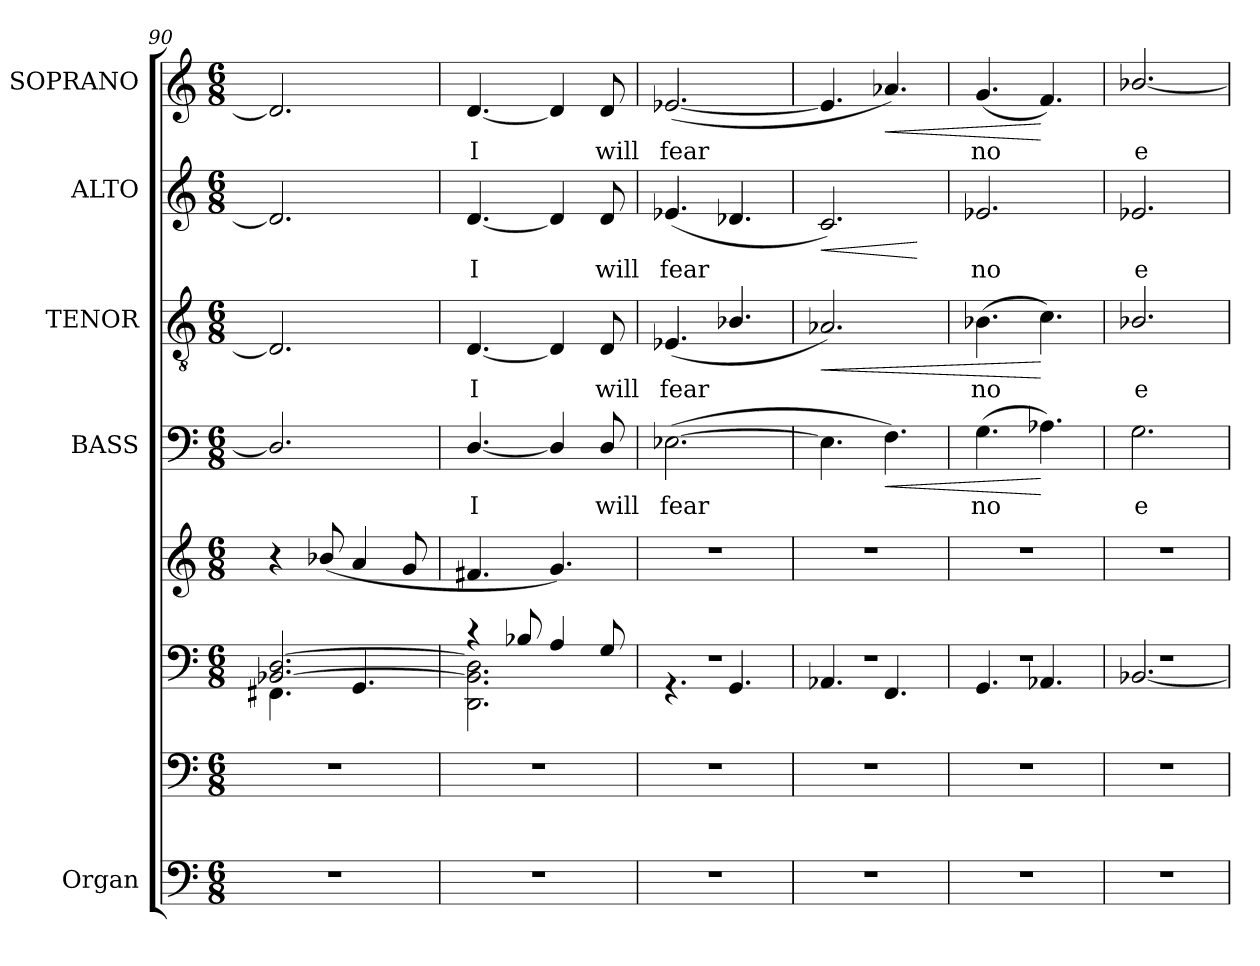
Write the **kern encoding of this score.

**kern	**kern	**kern	**kern	**kern	**text	**dynam	**kern	**text	**dynam	**kern	**text	**dynam	**kern	**text	**dynam
*part5	*part5	*part5	*part5	*part4	*part4	*part4	*part3	*part3	*part3	*part2	*part2	*part2	*part1	*part1	*part1
*staff8	*staff7	*staff6	*staff5	*staff4	*staff4	*staff4	*staff3	*staff3	*staff3	*staff2	*staff2	*staff2	*staff1	*staff1	*staff1
*I"Organ	*	*	*	*I"BASS	*	*	*I"TENOR	*	*	*I"ALTO	*	*	*I"SOPRANO	*	*
*I'Org.	*	*	*	*I'B.	*	*	*I'T.	*	*	*I'A.	*	*	*I'S.	*	*
!!LO:PB:g=z
*clefF4	*clefF4	*clefF4	*clefG2	*clefF4	*	*	*clefGv2	*	*	*clefG2	*	*	*clefG2	*	*
*	*	*	*	*	*	*	*ITrd7c12	*	*	*	*	*	*	*	*
*k[]	*k[]	*k[]	*k[]	*k[]	*	*	*k[]	*	*	*k[]	*	*	*k[]	*	*
*C:	*C:	*C:	*C:	*C:	*	*	*C:	*	*	*C:	*	*	*C:	*	*
*M6/8	*M6/8	*M6/8	*M6/8	*M6/8	*	*	*M6/8	*	*	*M6/8	*	*	*M6/8	*	*
=90	=90	=90	=90	=90	=90	=90	=90	=90	=90	=90	=90	=90	=90	=90	=90
!LO:N:vis=1	!LO:N:vis=1	!	!	!	!	!	!	!	!	!	!	!	!	!	!
*	*	*^	*	*	*	*	*	*	*	*	*	*	*	*	*
2.r	2.r	[2.BB-i/ [2.Di	4.FF#Xi\	4r	2.Di/]	.	.	2.DDi/]	.	.	2.di/]	.	.	2.di/]	.	.
.	.	.	.	(8b-i/	.	.	.	.	.	.	.	.	.	.	.	.
.	.	.	4.GGi/	4ai/	.	.	.	.	.	.	.	.	.	.	.	.
.	.	.	.	8gi/	.	.	.	.	.	.	.	.	.	.	.	.
=91	=91	=91	=91	=91	=91	=91	=91	=91	=91	=91	=91	=91	=91	=91	=91	=91
!LO:N:vis=1	!LO:N:vis=1	!	!	!	!	!	!	!	!	!	!	!	!	!	!	!
!	!	!	!	!	!	!LO:LY:b:color=#000000	!	!	!	!	!	!	!	!	!	!
!	!	!	!	!	!	!	!	!	!LO:LY:b:color=#000000	!	!	!	!	!	!	!
!	!	!	!	!	!	!	!	!	!	!	!	!LO:LY:b:color=#000000	!	!	!	!
!	!	!	!	!	!	!	!	!	!	!	!	!	!	!	!LO:LY:b:color=#000000	!
2.r	2.r	4r	2.DDi\ 2.BB-i] 2.Di]	4.f#Xi/	[4.Di/	I	.	[4.DDi/	I	.	[4.di/	I	.	[4.di/	I	.
.	.	8B-i/	.	.	.	.	.	.	.	.	.	.	.	.	.	.
.	.	4Ai/	.	4.gi/)	4Di/]	.	.	4DDi/]	.	.	4di/]	.	.	4di/]	.	.
!	!	!	!	!	!	!LO:LY:b:color=#000000	!	!	!	!	!	!	!	!	!	!
!	!	!	!	!	!	!	!	!	!LO:LY:b:color=#000000	!	!	!	!	!	!	!
!	!	!	!	!	!	!	!	!	!	!	!	!LO:LY:b:color=#000000	!	!	!	!
!	!	!	!	!	!	!	!	!	!	!	!	!	!	!	!LO:LY:b:color=#000000	!
.	.	8Gi/	.	.	8Di/	will	.	8DDi/	will	.	8di/	will	.	8di/	will	.
=92	=92	=92	=92	=92	=92	=92	=92	=92	=92	=92	=92	=92	=92	=92	=92	=92
!LO:N:vis=1	!LO:N:vis=1	!LO:N:vis=1	!	!LO:N:vis=1	!	!	!	!	!	!	!	!	!	!	!	!
!	!	!	!	!	!	!LO:LY:b:color=#000000	!	!	!	!	!	!	!	!	!	!
!	!	!	!	!	!	!	!	!	!LO:LY:b:color=#000000	!	!	!	!	!	!	!
!	!	!	!	!	!	!	!	!	!	!	!	!LO:LY:b:color=#000000	!	!	!	!
!	!	!	!	!	!	!	!	!	!	!	!	!	!	!	!LO:LY:b:color=#000000	!
2.r	2.r	2.r	4.r	2.r	([2.E-Xi\	fear	.	(4.EE-Xi/	fear	.	(4.e-Xi/	fear	.	([2.e-Xi/	fear	.
.	.	.	4.GGi/	.	.	.	.	4.BB-i/	.	.	4.d-Xi/	.	.	.	.	.
=93	=93	=93	=93	=93	=93	=93	=93	=93	=93	=93	=93	=93	=93	=93	=93	=93
!LO:N:vis=1	!LO:N:vis=1	!LO:N:vis=1	!	!LO:N:vis=1	!	!	!	!	!	!LO:HP:b	!	!	!LO:HP:b	!	!	!
2.r	2.r	2.r	4.AA-Xi/	2.r	4.E-i\]	.	.	2.AA-Xi/)	.	<	2.ci/)	.	<	4.e-i/]	.	.
!	!	!	!	!	!	!	!LO:HP:b	!	!	!	!	!	!	!	!	!LO:HP:b
.	.	.	4.FFi/	.	4.Fi\)	.	<	.	.	.	.	.	.	4.a-Xi/)	.	<
*	*	*v	*v	*	*	*	*	*	*	*	*	*	*	*	*	*
.	.	.	.	.	.	.	.	.	.	.	.	[	.	.	.
=94	=94	=94	=94	=94	=94	=94	=94	=94	=94	=94	=94	=94	=94	=94	=94
!LO:N:vis=1	!LO:N:vis=1	!LO:N:vis=1	!LO:N:vis=1	!	!	!	!	!	!	!	!	!	!	!	!
*	*	*^	*	*	*	*	*	*	*	*	*	*	*	*	*
!	!	!	!	!	!	!LO:LY:b:color=#000000	!	!	!	!	!	!	!	!	!	!
!	!	!	!	!	!	!	!	!	!LO:LY:b:color=#000000	!	!	!	!	!	!	!
!	!	!	!	!	!	!	!	!	!	!	!	!LO:LY:b:color=#000000	!	!	!	!
!	!	!	!	!	!	!	!	!	!	!	!	!	!	!	!LO:LY:b:color=#000000	!
2.r	2.r	2.r	4.GGi/	2.r	(4.Gi\	no	.	(4.BB-i\	no	.	2.e-Xi/	no	.	(4.gi/	no	.
.	.	.	4.AA-Xi/	.	4.A-Xi\)	.	[	4.Ci\)	.	[	.	.	.	4.fi/)	.	[
=95	=95	=95	=95	=95	=95	=95	=95	=95	=95	=95	=95	=95	=95	=95	=95	=95
!LO:N:vis=1	!LO:N:vis=1	!LO:N:vis=1	!	!LO:N:vis=1	!	!	!	!	!	!	!	!	!	!	!	!
!	!	!	!	!	!	!LO:LY:b:color=#000000	!	!	!	!	!	!	!	!	!	!
!	!	!	!	!	!	!	!	!	!LO:LY:b:color=#000000	!	!	!	!	!	!	!
!	!	!	!	!	!	!	!	!	!	!	!	!LO:LY:b:color=#000000	!	!	!	!
!	!	!	!	!	!	!	!	!	!	!	!	!	!	!	!LO:LY:b:color=#000000	!
2.r	2.r	2.r	[2.BB-i/	2.r	2.Gi\	e-	.	2.BB-i/	e-	.	2.e-Xi/	e-	.	[2.b-i/	e-	.
*	*	*v	*v	*	*	*	*	*	*	*	*	*	*	*	*	*
=	=	=	=	=	=	=	=	=	=	=	=	=	=	=	=
*-	*-	*-	*-	*-	*-	*-	*-	*-	*-	*-	*-	*-	*-	*-	*-
